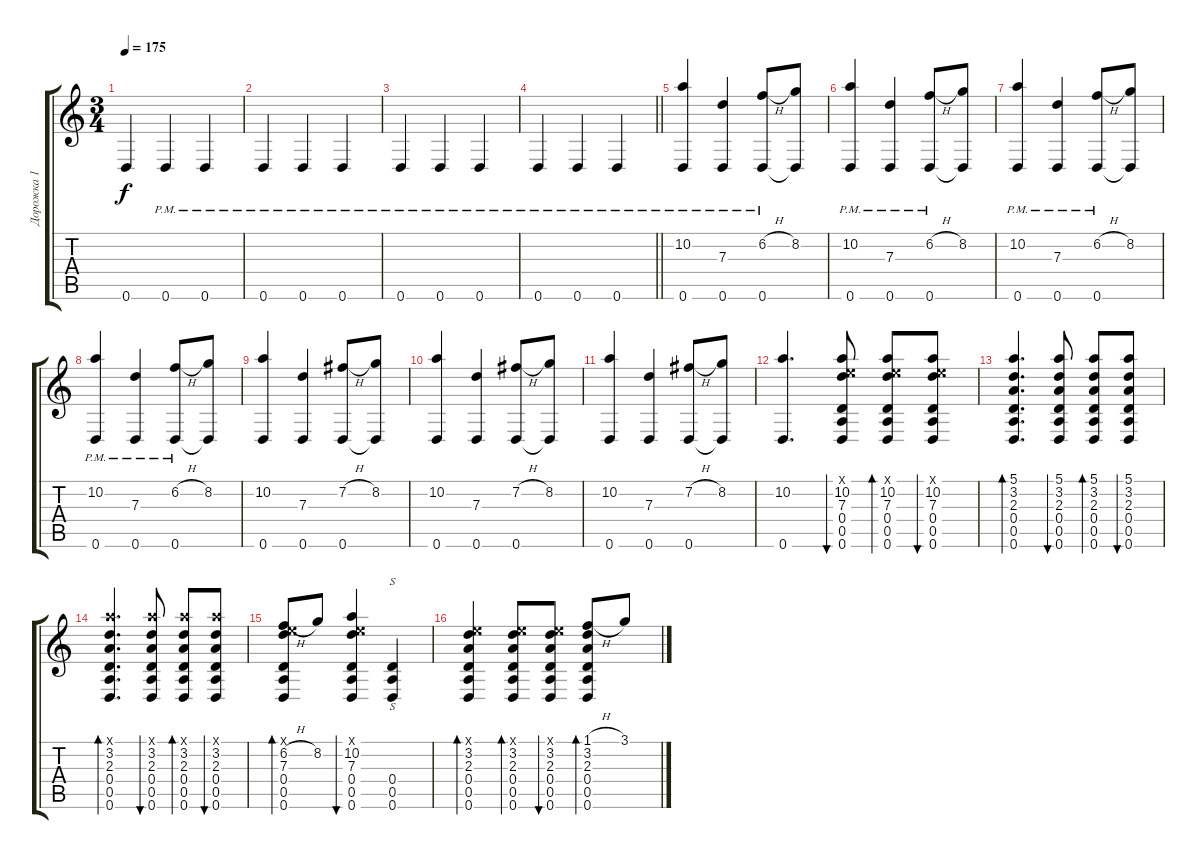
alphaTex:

\track ("Дорожка 1" "Дорожка 1") {instrument acousticguitarnylon}
\staff {score tabs}
\tuning (E4 B3 G3 D3 A2 D2) {hide}
\ts (3 4)
\tempo 175
\clef g2
\ks c
0.6{t}.4{dy f} 0.6{pm}.4 0.6{pm}.4 |
0.6{pm}.4 0.6{pm}.4 0.6{pm}.4 |
0.6{pm}.4 0.6{pm}.4 0.6{pm}.4 |
\barLineRight lightlight
0.6{pm}.4 0.6{pm}.4 0.6{pm}.4 |
(10.2 0.6{pm}).4 (7.3 0.6{pm}).4 (6.2{h} 0.6{pm}).8 (8.2 0.6{t}).8 |
(10.2 0.6{pm}).4 (7.3 0.6{pm}).4 (6.2{h} 0.6{pm}).8 (8.2 0.6{t}).8 |
(10.2 0.6{pm}).4 (7.3 0.6{pm}).4 (6.2{h} 0.6{pm}).8 (8.2 0.6{t}).8 |
(10.2 0.6{pm}).4 (7.3 0.6{pm}).4 (6.2{h} 0.6{pm}).8 (8.2 0.6{t}).8 |
(10.2 0.6).4 (7.3 0.6).4 (7.2{h} 0.6).8 (8.2 0.6{t}).8 |
(10.2 0.6).4 (7.3 0.6).4 (7.2{h} 0.6).8 (8.2 0.6{t}).8 |
(10.2 0.6).4 (7.3 0.6).4 (7.2{h} 0.6).8 (8.2 0.6{t}).8 |
(10.2 0.6).4{d} (0.1{x} 10.2 7.3 0.4 0.5 0.6).8{bu 60} (0.1{x} 10.2 7.3 0.4 0.5 0.6).8{bd 60} (0.1{x} 10.2 7.3 0.4 0.5 0.6).8{bu 60} |
(5.1 3.2 2.3 0.4 0.5 0.6).4{d bd 60} (5.1 3.2 2.3 0.4 0.5 0.6).8{bu 60} (5.1 3.2 2.3 0.4 0.5 0.6).8{bd 60} (5.1 3.2 2.3 0.4 0.5 0.6).8{bu 60} |
(5.1{x} 3.2 2.3 0.4 0.5 0.6).4{d bd 60} (5.1{x} 3.2 2.3 0.4 0.5 0.6).8{bu 60} (5.1{x} 3.2 2.3 0.4 0.5 0.6).8{bd 60} (5.1{x} 3.2 2.3 0.4 0.5 0.6).8{bu 60} |
(0.1{x} 6.2{h} 7.3 0.4 0.5 0.6).8{bd 60} 8.2.8 (0.1{x} 10.2 7.3 0.4 0.5 0.6).4{bu 60} (0.4 0.5 0.6).4{s} |
(0.1{x} 3.2 2.3 0.4 0.5 0.6).4{bd 60} (0.1{x} 3.2 2.3 0.4 0.5 0.6).8{bd 60} (0.1{x} 3.2 2.3 0.4 0.5 0.6).8{bu 60} (1.1{h} 3.2 2.3 0.4 0.5 0.6).8{bd 60} 3.1.8
